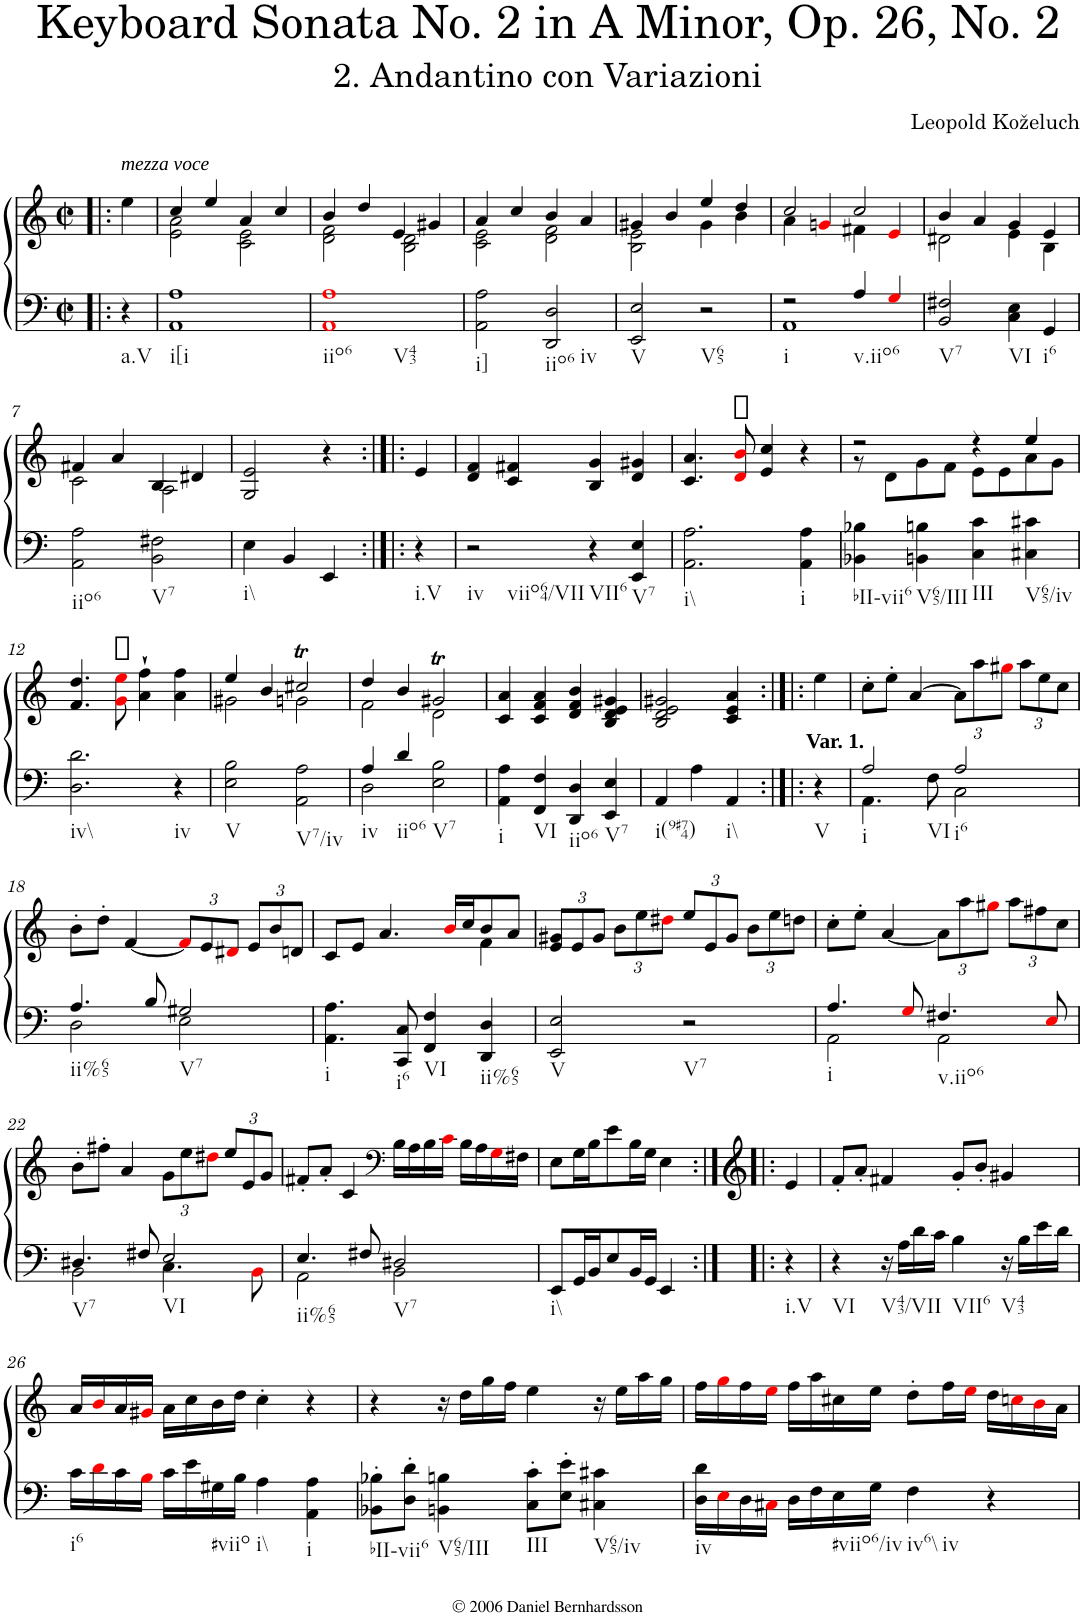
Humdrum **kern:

**kern	**kern
*part1	*part1
*staff2	*staff1
*I"Piano	*
*I'Pno.	*
*clefF4	*clefG2
*k[]	*k[]
*M2/2	*M2/2
*met(c|)	*met(c|)
=!|:	=!|:
!	!LO:TX:a:i:t=mezza voce
!LO:TX:b:t=a.V	!
4r	4ee\
=1	=1
*	*^
!LO:TX:b:t=i[i	!	!
1AA 1A	4cc/	2e\ 2a\
.	4ee/	.
.	4a/	2c\ 2e\
.	4cc/	.
=2	=2	=2
!LO:TX:b:t=iio6	!	!
!LO:TX:b:t=V43	!	!
1AAi 1Ai	4b/	2d\ 2f\
.	4dd/	.
.	4e/	2B\ 2d\
.	4g#X/	.
=3	=3	=3
!LO:TX:b:t=i]	!	!
2AA\ 2A\	4a/	2c\ 2e\
.	4cc/	.
!LO:TX:b:t=iio6	!	!
!LO:TX:b:t=iv	!	!
2DD/ 2D/	4b/	2d\ 2f\
.	4a/	.
=4	=4	=4
!LO:TX:b:t=V	!	!
2EE/ 2E/	4g#X/	2B\ 2e\
.	4b/	.
!LO:TX:b:t=V65	!	!
2r	4ee/	4g#\
.	4dd/	4b\
=5	=5	=5
*^	*	*
!LO:TX:b:t=i	!	!	!
2r	1AA	2cc/	4a\
.	.	.	4gni/
!LO:TX:b:t=v.iio6	!	!	!
4A/	.	2cc/	4f#X\
4Gi/	.	.	4ei/
*v	*v	*	*
=6	=6	=6
!LO:TX:b:t=V7	!	!
2BB/ 2F#X/	4b/	2d#X\
.	4a/	.
!LO:TX:b:t=VI	!	!
4C\ 4E\	4g/	4e\
!LO:TX:b:t=i6	!	!
4GG/	4e/	4B\
!!LO:LB:g=z	!!
=7	=7	=7
!LO:TX:b:t=iio6	!	!
2AA\ 2A\	4f#X/	2c\
.	4a/	.
!LO:TX:b:t=V7	!	!
2BB\ 2F#X\	4B/	2A\
.	4d#X/	.
*	*v	*v
=8	=8
!LO:TX:b:t=i\\	!
4E\	2G/ 2e/
4BB/	.
4EE/	4r
=8X1:|!|:	=8X1:|!|:
!LO:TX:b:t=i.V	!
4r	4e/
=9	=9
!LO:TX:b:t=iv	!
!LO:TX:b:t=viio64/VII	!
2r	4d/ 4f/
.	4c/ 4f#X/
!LO:TX:b:t=VII6	!
4r	4B/ 4g/
!LO:TX:b:t=V7	!
4EE/ 4E/	4d/ 4g#X/
=10	=10
!LO:TX:b:t=i\\	!
2.AA\ 2.A\	4.c/ 4.a/
.	8di/ 8bi/
.	4e/ 4cc/
!LO:TX:b:t=i	!
4AA\ 4A\	4r
=11	=11
*	*^
!LO:TX:b:t=bII-vii6	!	!
4BB-X\ 4B-X\	2r	8r
.	.	8d\L
!LO:TX:b:t=V65/III	!	!
4BBn\ 4Bn\	.	8g\
.	.	8f\J
!LO:TX:b:t=III	!	!
4C\ 4c\	4r	8e\L
.	.	8e\
!LO:TX:b:t=V65/iv	!	!
4C#X\ 4c#X\	4ee/	8a\
.	.	8g\J
!!LO:LB:g=z
=12	=12	=12
!LO:TX:b:t=iv\\	!	!
*	*v	*v
2.D\ 2.d\	4.f/ 4.dd/
.	8gi\ 8eei\
.	4a\` 4ff\`
!LO:TX:b:t=iv	!
4r	4a\ 4ff\
=13	=13
*	*^
!LO:TX:b:t=V	!	!
2E\ 2B\	4ee/	2g#X\
.	4b/	.
!LO:TX:b:t=V7/iv	!	!
2AA\ 2A\	2cc#Xt/	2gn\
=14	=14	=14
*^	*	*
!LO:TX:b:t=iv	!	!	!
4A/	2D\	4dd/	2f\
!LO:TX:b:t=iio6	!	!	!
4d/	.	4b/	.
!LO:TX:b:t=V7	!	!	!
2E\ 2B\	2ryy	2g#Xt/	2d\
=15	=15	=15	=15
!LO:TX:b:t=i	!	!	!
*v	*v	*	*
*	*v	*v
4AA\ 4A\	4c/ 4a/
!LO:TX:b:t=VI	!
4FF/ 4F/	4c/ 4f/ 4a/
!LO:TX:b:t=iio6	!
4DD/ 4D/	4d/ 4f/ 4b/
!LO:TX:b:t=V7	!
4EE/ 4E/	4B/ 4d/ 4e/ 4g#X/
=16	=16
!LO:TX:b:t=i(9#74)	!
4AA/	2B/ 2d/ 2e/ 2g#X/
4A\	.
!LO:TX:b:t=i\\	!
4AA/	4c/ 4e/ 4a/
=16X2:|!|:	=16X2:|!|:
!	!LO:TX:b:B:t=Var. 1.
!LO:TX:b:t=V	!
4r	4ee\
=17	=17
*^	*
!LO:TX:b:t=i	!	!
!LO:TX:b:t=VI	!	!
2A/	4.AA\	8cc'\L
.	.	8ee'\J
.	.	[4a/
.	8F\	.
*	*	*Xbrackettup
!LO:TX:b:t=i6	!	!
2A/	2C\	12a\L]
.	.	12aa\
.	.	12gg#Xi\J
.	.	12aa\L
.	.	12ee\
.	.	12cc\J
!!LO:LB:g=z
=18	=18	=18
!LO:TX:b:t=ii%65	!	!
4.A/	2D\	8b'\L
.	.	8dd'\J
.	.	[<4f/
8B/	.	.
!LO:TX:b:t=V7	!	!
2G#X/	2E\	12fi/L]
.	.	12e/
.	.	12d#Xi/J
.	.	12e/L
.	.	12b/
.	.	12dn/J
*v	*v	*
=19	=19
*	*^
!LO:TX:b:t=i	!	!
4.AA\ 4.A\	8c/L	2ryy
.	8e/J	.
.	4.a/	.
!LO:TX:b:t=i6	!	!
8CC/ 8C/	.	.
!LO:TX:b:t=VI	!	!
4FF/ 4F/	.	4ryy
.	16bi/LL	.
.	16cc/J	.
!LO:TX:b:t=ii%65	!	!
4DD/ 4D/	8b/	4f\
.	8a/J	.
*	*v	*v
=20	=20
!LO:TX:b:t=V	!
2EE/ 2E/	12e/ 12g#X/L
.	12e/
.	12g#/J
.	12b\L
.	12ee\
.	12dd#Xi\J
!LO:TX:b:t=V7	!
2r	12ee/L
.	12e/
.	12g#/J
.	12b\L
.	12ee\
.	12ddn\J
=21	=21
*^	*
!LO:TX:b:t=i	!	!
4.A/	2AA\	8cc'\L
.	.	8ee'\J
.	.	[<4a/
8Gi/	.	.
!LO:TX:b:t=v.iio6	!	!
4.F#X/	2AA\	12a\L]
.	.	12aa\
.	.	12gg#Xi\J
.	.	12aa\L
.	.	12ff#X\
8Ei/	.	.
.	.	12cc\J
!!LO:LB:g=z
=22	=22	=22
!LO:TX:b:t=V7	!	!
4.D#X/	2BB\	8b'\L
.	.	8ff#X'\J
.	.	4a/
8F#X/	.	.
!LO:TX:b:t=VI	!	!
2E/	4.C\	12g\L
.	.	12ee\
.	.	12dd#Xi\J
.	.	12ee/L
.	.	12e/
.	8BBi\	.
.	.	12g/J
=23	=23	=23
!LO:TX:b:t=ii%65	!	!
4.E/	2AA\	8f#X'/L
.	.	8a'/J
.	.	4c/
8F#X/	.	.
*	*	*clefF4
!LO:TX:b:t=V7	!	!
2D#X/	2BB\	16B\LL
.	.	16A\
.	.	16B\
.	.	16ci\JJ
.	.	16B\LL
.	.	16A\
.	.	16Gi\
.	.	16F#X\JJ
*v	*v	*
=24	=24
!LO:TX:b:t=i\\	!
8EE/L	8E\L
16GG/L	16G\L
16BB/J	16B\J
8E/	8e\
16BB/L	16B\L
16GG/JJ	16G\JJ
4EE/	4E\
=24X3:|!|:	=24X3:|!|:
!LO:TX:b:t=i.V	!
4r	4e/
=25	=25
!LO:TX:b:t=VI	!
4r	8f'/L
.	8a'/J
!LO:TX:b:t=V43/VII	!
16r	4f#X/
16A\LL	.
16d\	.
16c\JJ	.
!LO:TX:b:t=VII6	!
4B\	8g'/L
.	8b'/J
!LO:TX:b:t=V43	!
16r	4g#X/
16B\LL	.
16e\	.
16d\JJ	.
!!LO:LB:g=z
=26	=26
!LO:TX:b:t=i6	!
16c\LL	16a/LL
16di\	16bi/
16c\	16a/
16Bi\JJ	16g#Xi/JJ
16c\LL	16a\LL
16e\	16cc\
!LO:TX:b:t=#viio	!
16G#X\	16b\
16B\JJ	16dd\JJ
!LO:TX:b:t=i\\	!
4A\	4cc'\
!LO:TX:b:t=i	!
4AA\ 4A\	4r
=27	=27
!LO:TX:b:t=bII-vii6	!
8BB-X\' 8B-X\'L	4r
8D\' 8d\'J	.
!LO:TX:b:t=V65/III	!
4BBn\ 4Bn\	16r
.	16dd\LL
.	16gg\
.	16ff\JJ
!LO:TX:b:t=III	!
8C\' 8c\'L	4ee\
8E\' 8e\'J	.
!LO:TX:b:t=V65/iv	!
4C#X\ 4c#X\	16r
.	16ee\LL
.	16aa\
.	16gg\JJ
=28	=28
!LO:TX:b:t=iv	!
16D\ 16d\LL	16ff\LL
16Ei\	16ggi\
16D\	16ff\
16C#Xi\JJ	16eei\JJ
16D\LL	16ff\LL
16F\	16aa\
!LO:TX:b:t=#viio6/iv	!
16E\	16cc#X\
16G\JJ	16ee\JJ
!LO:TX:b:t=iv6\\	!
!LO:TX:b:t=iv	!
4F\	8dd'\L
.	16ff\L
.	16eei\JJ
4r	16dd\LL
.	16ccni\
.	16bi\
.	16a\JJ
=	=
*-	*-
